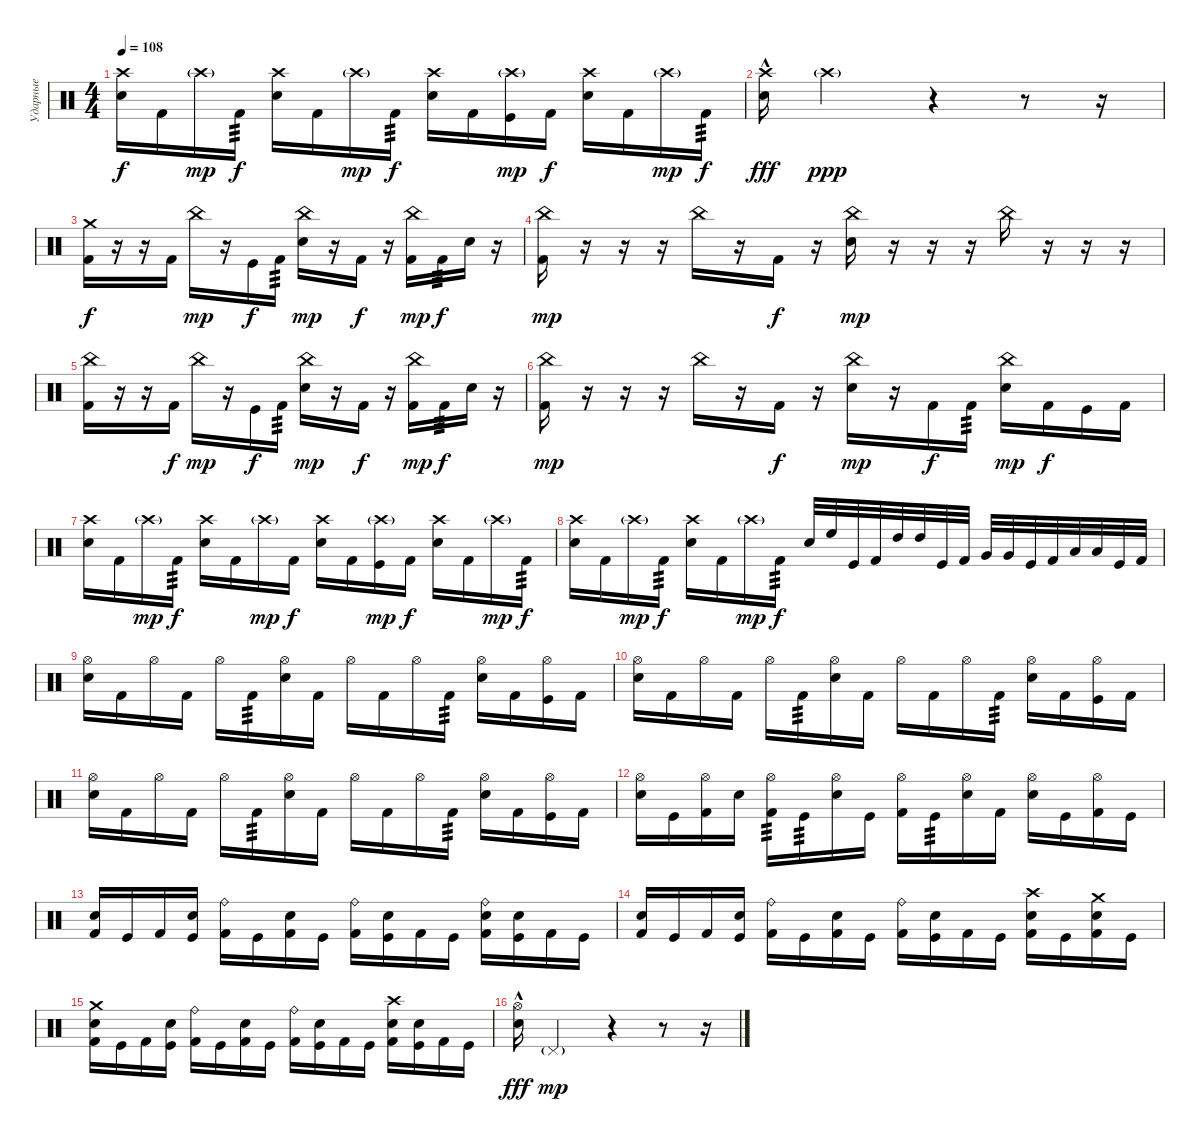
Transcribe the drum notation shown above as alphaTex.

\track ("Ударные" "Ударные") {instrument percussion}
\staff {score}
\articulation defaults
\ts (4 4)
\tempo 108
\clef neutral
\ks c
("Crash high (hit)" "Snare (hit) 2").16{dy f} "Kick (hit) 2".16 "Crash high (hit)"{g}.16{dy mp} "Kick (hit) 2".16{tp 3 dy f} ("Crash high (hit)" "Snare (hit) 2").16 "Kick (hit) 2".16 "Crash high (hit)"{g}.16{dy mp} "Kick (hit) 2".16{tp 3 dy f} ("Crash high (hit)" "Snare (hit) 2").16 "Kick (hit) 2".16 ("Crash high (hit)"{g} "Kick (hit)").16{dy mp} "Kick (hit) 2".16{dy f} ("Crash high (hit)" "Snare (hit) 2").16 "Kick (hit) 2".16 "Crash high (hit)"{g}.16{dy mp} "Kick (hit) 2".16{tp 3 dy f} |
("Crash high (hit)" "Snare (hit) 2"{hac}).16{dy fff} "Crash high (hit)"{g}.2{dy ppp} r.4 r.8 r.16 |
("Crash medium (hit)" "Kick (hit) 2").16{dy f} r.16 r.16 "Kick (hit) 2".16 "China (hit)".16{dy mp} r.16 "Kick (hit)".16{dy f} "Kick (hit) 2".16{tp 3} ("China (hit)" "Snare (hit) 2").16{dy mp} r.16 "Kick (hit) 2".16{dy f} r.16 ("China (hit)" "Kick (hit) 2").16{dy mp} "Kick (hit) 2".16{tp 3 dy f} "Snare (hit) 2".16 r.16 |
("China (hit)" "Kick (hit) 2").16{dy mp} r.16 r.16 r.16 "China (hit)".16 r.16 "Kick (hit) 2".16{dy f} r.16 ("China (hit)" "Snare (hit) 2").16{dy mp} r.16 r.16 r.16 "China (hit)".16 r.16 r.16 r.16 |
("China (hit)" "Kick (hit) 2").16 r.16 r.16 "Kick (hit) 2".16{dy f} "China (hit)".16{dy mp} r.16 "Kick (hit)".16{dy f} "Kick (hit) 2".16{tp 3} ("China (hit)" "Snare (hit) 2").16{dy mp} r.16 "Kick (hit) 2".16{dy f} r.16 ("China (hit)" "Kick (hit) 2").16{dy mp} "Kick (hit) 2".16{tp 3 dy f} "Snare (hit) 2".16 r.16 |
("China (hit)" "Kick (hit) 2").16{dy mp} r.16 r.16 r.16 "China (hit)".16 r.16 "Kick (hit) 2".16{dy f} r.16 ("China (hit)" "Snare (hit) 2").16{dy mp} r.16 "Kick (hit) 2".16{dy f} "Kick (hit) 2".16{tp 3} ("China (hit)" "Snare (hit) 2").16{dy mp} "Kick (hit) 2".16{dy f} "Kick (hit)".16 "Kick (hit) 2".16 |
("Crash high (hit)" "Snare (hit) 2").16 "Kick (hit) 2".16 "Crash high (hit)"{g}.16{dy mp} "Kick (hit) 2".16{tp 3 dy f} ("Crash high (hit)" "Snare (hit) 2").16 "Kick (hit) 2".16 "Crash high (hit)"{g}.16{dy mp} "Kick (hit) 2".16{dy f} ("Crash high (hit)" "Snare (hit) 2").16 "Kick (hit) 2".16 ("Crash high (hit)"{g} "Kick (hit)").16{dy mp} "Kick (hit) 2".16{dy f} ("Crash high (hit)" "Snare (hit) 2").16 "Kick (hit) 2".16 "Crash high (hit)"{g}.16{dy mp} "Kick (hit) 2".16{tp 3 dy f} |
("Crash high (hit)" "Snare (hit) 2").16 "Kick (hit) 2".16 "Crash high (hit)"{g}.16{dy mp} "Kick (hit) 2".16{tp 3 dy f} ("Crash high (hit)" "Snare (hit) 2").16 "Kick (hit) 2".16 "Crash high (hit)"{g}.16{dy mp} "Kick (hit) 2".16{tp 3 dy f} "Snare (hit) 2".32 "High Floor Tom (hit)".32 "Kick (hit)".32 "Kick (hit) 2".32 "High Tom (hit)".32 "High Tom (hit)".32 "Kick (hit)".32 "Kick (hit) 2".32 "Very Low Tom (hit)".32 "Very Low Tom (hit)".32 "Kick (hit)".32 "Kick (hit) 2".32 "Low Floor Tom (hit)".32 "Low Floor Tom (hit)".32 "Kick (hit)".32 "Kick (hit) 2".32 |
("Hi-Hat (open)" "Snare (hit) 2").16 "Kick (hit) 2".16 "Hi-Hat (open)".16 "Kick (hit) 2".16 "Hi-Hat (open)".16 "Kick (hit) 2".16{tp 3} ("Hi-Hat (open)" "Snare (hit) 2").16 "Kick (hit) 2".16 "Hi-Hat (open)".16 "Kick (hit) 2".16 "Hi-Hat (open)".16 "Kick (hit) 2".16{tp 3} ("Hi-Hat (open)" "Snare (hit) 2").16 "Kick (hit) 2".16 ("Hi-Hat (open)" "Kick (hit)").16 "Kick (hit) 2".16 |
("Hi-Hat (open)" "Snare (hit) 2").16 "Kick (hit) 2".16 "Hi-Hat (open)".16 "Kick (hit) 2".16 "Hi-Hat (open)".16 "Kick (hit) 2".16{tp 3} ("Hi-Hat (open)" "Snare (hit) 2").16 "Kick (hit) 2".16 "Hi-Hat (open)".16 "Kick (hit) 2".16 "Hi-Hat (open)".16 "Kick (hit) 2".16{tp 3} ("Hi-Hat (open)" "Snare (hit) 2").16 "Kick (hit) 2".16 ("Hi-Hat (open)" "Kick (hit)").16 "Kick (hit) 2".16 |
("Hi-Hat (open)" "Snare (hit) 2").16 "Kick (hit) 2".16 "Hi-Hat (open)".16 "Kick (hit) 2".16 "Hi-Hat (open)".16 "Kick (hit) 2".16{tp 3} ("Hi-Hat (open)" "Snare (hit) 2").16 "Kick (hit) 2".16 "Hi-Hat (open)".16 "Kick (hit) 2".16 "Hi-Hat (open)".16 "Kick (hit) 2".16{tp 3} ("Hi-Hat (open)" "Snare (hit) 2").16 "Kick (hit) 2".16 ("Hi-Hat (open)" "Kick (hit)").16 "Kick (hit) 2".16 |
("Hi-Hat (open)" "Snare (hit) 2").16 "Kick (hit)".16 ("Hi-Hat (open)" "Kick (hit) 2").16 "Snare (hit) 2".16 ("Hi-Hat (open)" "Kick (hit) 2").16{tp 3} "Kick (hit)".16{tp 3} ("Hi-Hat (open)" "Snare (hit) 2").16 "Kick (hit)".16 ("Hi-Hat (open)" "Kick (hit) 2").16 "Kick (hit)".16{tp 3} ("Hi-Hat (open)" "Snare (hit) 2").16 "Kick (hit) 2".16 ("Hi-Hat (open)" "Snare (hit) 2").16 "Kick (hit)".16 ("Hi-Hat (open)" "Kick (hit) 2").16 "Kick (hit)".16 |
("Snare (hit) 2" "Kick (hit) 2").16 "Kick (hit)".16 "Kick (hit) 2".16 ("Snare (hit) 2" "Kick (hit)").16 ("Ride (bell)" "Kick (hit) 2").16 "Kick (hit)".16 ("Snare (hit) 2" "Kick (hit) 2").16 "Kick (hit)".16 ("Ride (bell)" "Kick (hit) 2").16 ("Snare (hit) 2" "Kick (hit)").16 "Kick (hit) 2".16 "Kick (hit)".16 ("Ride (bell)" "Snare (hit) 2" "Kick (hit) 2").16 ("Snare (hit) 2" "Kick (hit)").16 "Kick (hit) 2".16 "Kick (hit)".16 |
("Snare (hit) 2" "Kick (hit) 2").16 "Kick (hit)".16 "Kick (hit) 2".16 ("Snare (hit) 2" "Kick (hit)").16 ("Ride (bell)" "Kick (hit) 2").16 "Kick (hit)".16 ("Snare (hit) 2" "Kick (hit) 2").16 "Kick (hit)".16 ("Ride (bell)" "Kick (hit) 2").16 ("Snare (hit) 2" "Kick (hit)").16 "Kick (hit) 2".16 "Kick (hit)".16 ("Crash high (hit)" "Snare (hit) 2" "Kick (hit) 2").16 "Kick (hit)".16 ("Crash medium (hit)" "Snare (hit) 2" "Kick (hit) 2").16 "Kick (hit)".16 |
("Crash medium (hit)" "Snare (hit) 2" "Kick (hit) 2").16 "Kick (hit)".16 "Kick (hit) 2".16 ("Snare (hit) 2" "Kick (hit)").16 ("Ride (bell)" "Kick (hit) 2").16 "Kick (hit)".16 ("Snare (hit) 2" "Kick (hit) 2").16 "Kick (hit)".16 ("Ride (bell)" "Kick (hit) 2").16 ("Snare (hit) 2" "Kick (hit)").16 "Kick (hit) 2".16 "Kick (hit)".16 ("Crash high (hit)" "Snare (hit) 2" "Kick (hit) 2").16 ("Snare (hit) 2" "Kick (hit)").16 "Kick (hit) 2".16 "Kick (hit)".16 |
("Hi-Hat (open)" "Snare (hit) 2"{hac}).16{dy fff} "Pedal Hi-Hat (hit)"{g}.2{dy mp} r.4 r.8 r.16
